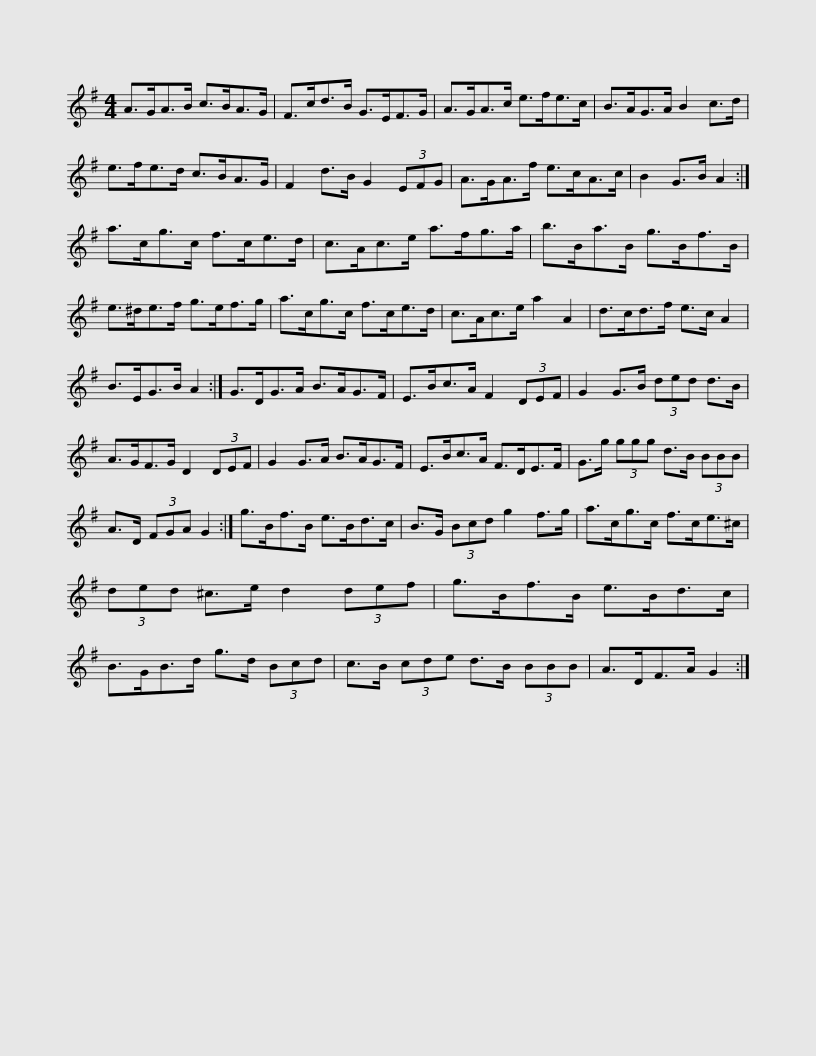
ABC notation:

X:1
L:1/8
M:4/4
I:linebreak $
K:G
V:1 treble
V:1
 A>GA>B c>BA>G | F>cd>B G>EF>G | A>GA>c e>fe>c | B>AG>A B2 c>d |$ e>fe>d c>BA>G | %5
 F2 d>B G2 (3EFG | A>GA>f e>cA>c | B2 G>B A2 :| a>cg>c f>ce>d |$ c>Ac>e a>fg>a | %10
 b>Ba>B g>Bf>B | e>^de>f g>ef>g | a>cg>c f>ce>d |$ c>Ac>e a2 A2 | d>cd>f e>c A2 | %15
 B>EG>B A2 :| G>DG>A B>AG>F | E>Bc>A F2 (3DEF |$ G2 G>B (3ded d>B | A>GF>G D2 (3DEF | %20
 G2 G>A B>AG>F | E>Bc>A F>DE>F | G>g (3ggg d>B (3BBB |$ A>D (3FGA G2 :| g>Bf>B e>Bd>c | %25
 B>G (3Bcd g2 f>g | a>cg>c f>ce>^c | (3ded ^c>e d2 (3def |$ g>Bf>B e>Bd>c | B>GB>d g>d (3Bcd | %30
 c>B (3cde d>B (3BBB | A>DF>A G2 :| %32
